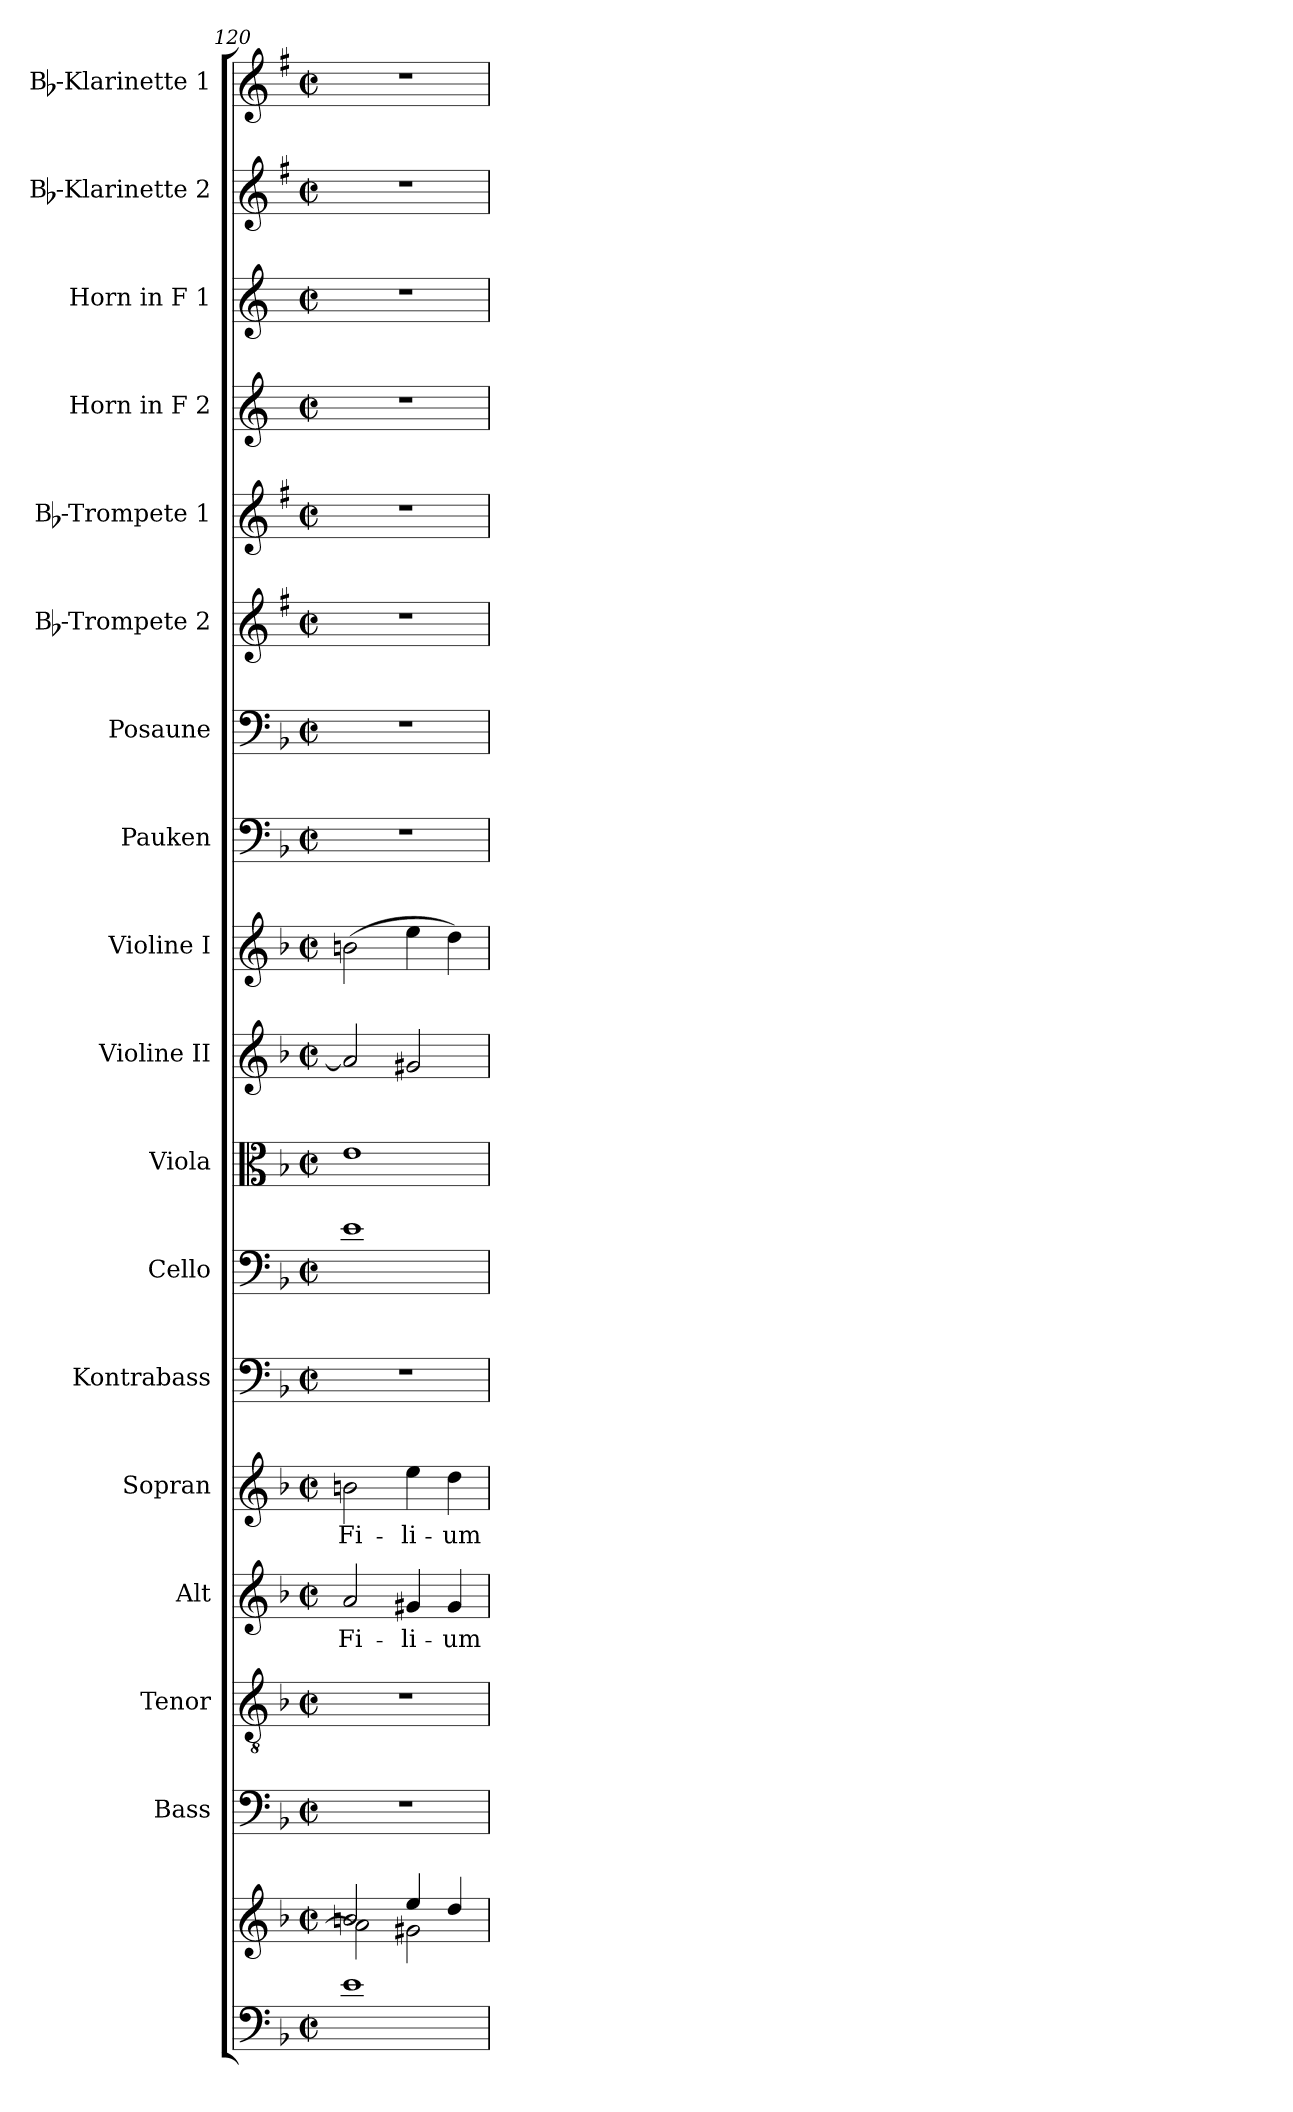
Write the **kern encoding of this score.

**kern	**kern	**kern	**kern	**kern	**text	**kern	**text	**kern	**kern	**kern	**kern	**kern	**kern	**kern	**kern	**kern	**kern	**kern	**kern	**kern
*part18	*part18	*part17	*part16	*part15	*part15	*part14	*part14	*part13	*part12	*part11	*part10	*part9	*part8	*part7	*part6	*part5	*part4	*part3	*part2	*part1
*staff19	*staff18	*staff17	*staff16	*staff15	*staff15	*staff14	*staff14	*staff13	*staff12	*staff11	*staff10	*staff9	*staff8	*staff7	*staff6	*staff5	*staff4	*staff3	*staff2	*staff1
*	*	*I"Bass	*I"Tenor	*I"Alt	*	*I"Sopran	*	*I"Kontrabass	*I"Cello	*I"Viola	*I"Violine II	*I"Violine I	*I"Pauken	*I"Posaune	*I"Bb-Trompete 2	*I"Bb-Trompete 1	*I"Horn in F 2	*I"Horn in F 1	*I"Bb-Klarinette 2	*I"Bb-Klarinette 1
*	*	*I'B.	*I'T.	*I'A.	*	*I'S.	*	*I'Kb.	*	*I'Vla.	*I'Vl. II	*I'Vl. I	*I'Pk.	*I'Pos.	*I'Bb Trp. 2	*I'Bb Trp. 1	*	*	*I'Bb Kl. 2	*I'Bb Kl. 1
*clefF4	*clefG2	*clefF4	*clefGv2	*clefG2	*	*clefG2	*	*clefF4	*clefF4	*clefC3	*clefG2	*clefG2	*clefF4	*clefF4	*clefG2	*clefG2	*clefG2	*clefG2	*clefG2	*clefG2
*	*	*	*	*	*	*	*	*ITrd7c12	*	*	*	*	*	*	*ITrd1c2	*ITrd1c2	*ITrd4c7	*ITrd4c7	*ITrd1c2	*ITrd1c2
*k[b-]	*k[b-]	*k[b-]	*k[b-]	*k[b-]	*	*k[b-]	*	*k[b-]	*k[b-]	*k[b-]	*k[b-]	*k[b-]	*k[b-]	*k[b-]	*k[b-]	*k[b-]	*k[b-]	*k[b-]	*k[b-]	*k[b-]
*F:	*F:	*F:	*F:	*F:	*	*F:	*	*F:	*F:	*F:	*F:	*F:	*F:	*F:	*F:	*F:	*F:	*F:	*F:	*F:
*M2/2	*M2/2	*M2/2	*M2/2	*M2/2	*	*M2/2	*	*M2/2	*M2/2	*M2/2	*M2/2	*M2/2	*M2/2	*M2/2	*M2/2	*M2/2	*M2/2	*M2/2	*M2/2	*M2/2
*met(c|)	*met(c|)	*met(c|)	*met(c|)	*met(c|)	*	*met(c|)	*	*met(c|)	*met(c|)	*met(c|)	*met(c|)	*met(c|)	*met(c|)	*met(c|)	*met(c|)	*met(c|)	*met(c|)	*met(c|)	*met(c|)	*met(c|)
=120	=120	=120	=120	=120	=120	=120	=120	=120	=120	=120	=120	=120	=120	=120	=120	=120	=120	=120	=120	=120
*	*^	*	*	*	*	*	*	*	*	*	*	*	*	*	*	*	*	*	*	*
!	!	!	!	!	!	!LO:LY:b	!	!LO:LY:b	!	!	!	!	!	!	!	!	!	!	!	!	!
1e	2bn/	2a\]	1r	1r	2a/	Fi-	2bn\	Fi-	1r	1e	1e	2a/]	(>2bn\	1r	1r	1r	1r	1r	1r	1r	1r
!	!	!	!	!	!	!LO:LY:b	!	!LO:LY:b	!	!	!	!	!	!	!	!	!	!	!	!	!
.	4ee/	2g#X\	.	.	4g#X/	-li-	4ee\	-li-	.	.	.	2g#X/	4ee\	.	.	.	.	.	.	.	.
!	!	!	!	!	!	!LO:LY:b	!	!LO:LY:b	!	!	!	!	!	!	!	!	!	!	!	!	!
.	4dd/	.	.	.	4g#/	-um	4dd\	-um	.	.	.	.	4dd\)	.	.	.	.	.	.	.	.
*	*v	*v	*	*	*	*	*	*	*	*	*	*	*	*	*	*	*	*	*	*	*
=	=	=	=	=	=	=	=	=	=	=	=	=	=	=	=	=	=	=	=	=
*-	*-	*-	*-	*-	*-	*-	*-	*-	*-	*-	*-	*-	*-	*-	*-	*-	*-	*-	*-	*-
